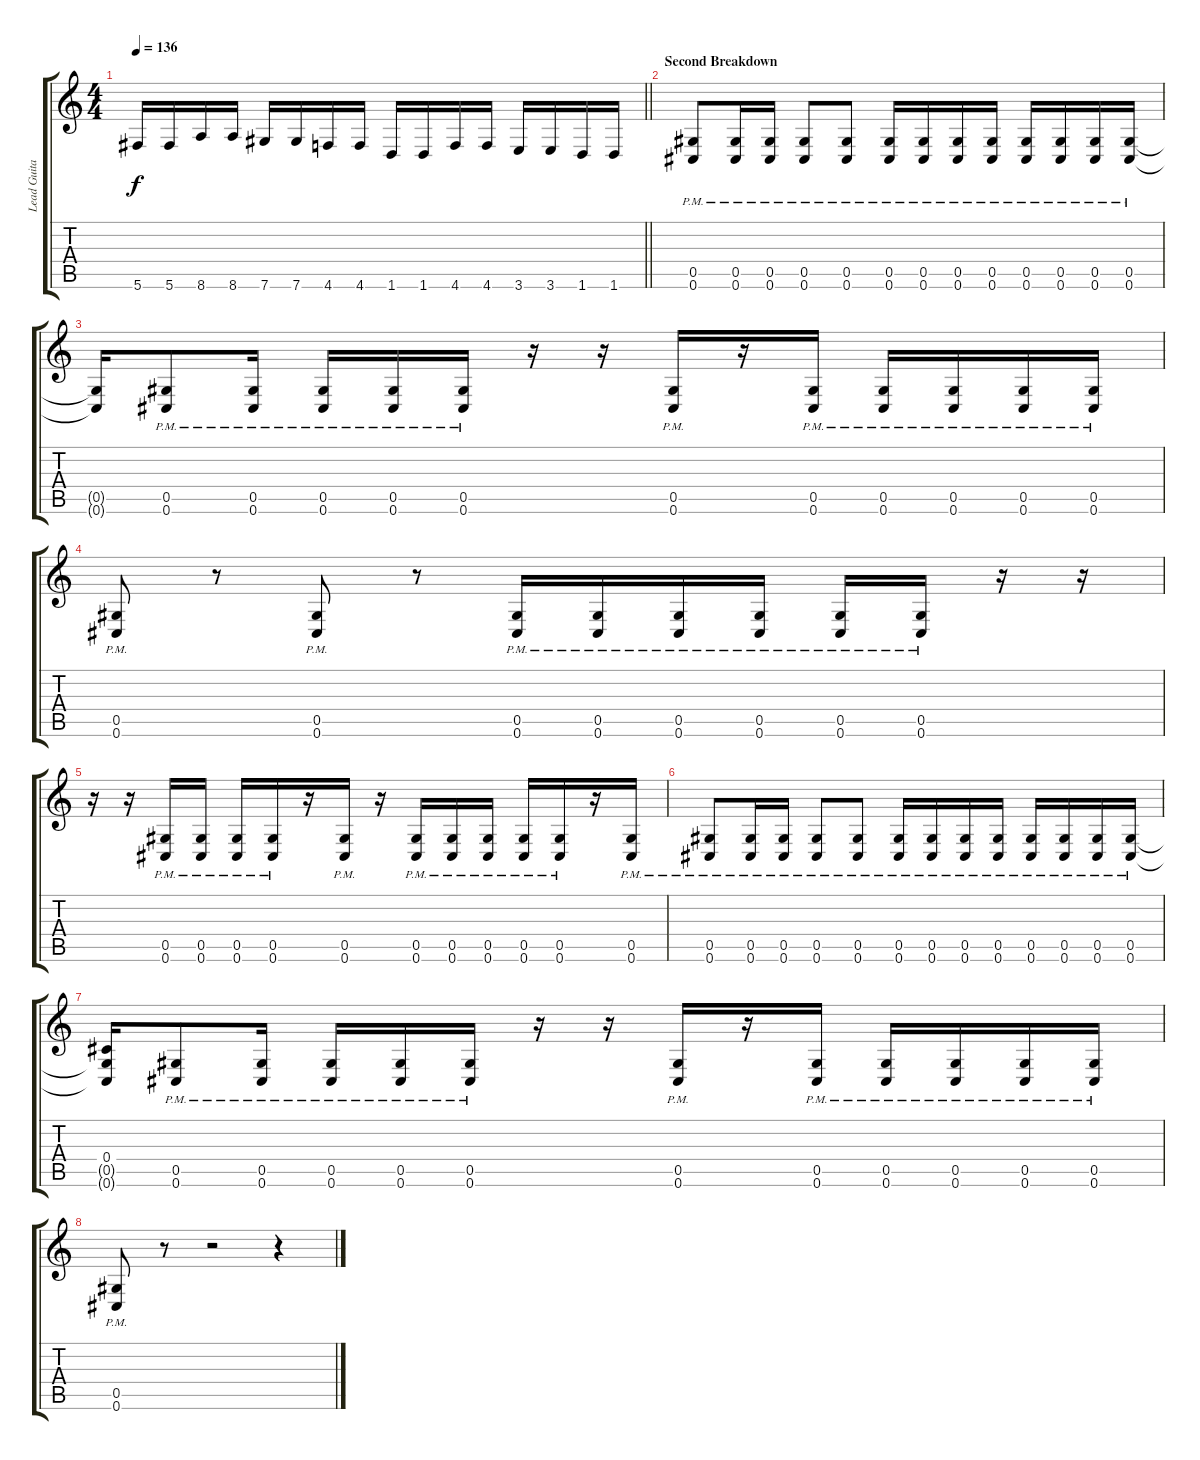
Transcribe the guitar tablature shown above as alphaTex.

\track ("Lead Guitar" "Lead Guita") {instrument distortionguitar}
\staff {score tabs}
\tuning (Eb4 Bb3 Gb3 Db3 Ab2 Db2) {hide}
\ts (4 4)
\tempo 136
\clef g2
\barLineRight lightlight
\ks c
5.6.16{dy f} 5.6.16 8.6.16 8.6.16 7.6.16 7.6.16 4.6.16 4.6.16 1.6.16 1.6.16 4.6.16 4.6.16 3.6.16 3.6.16 1.6.16 1.6.16 |
\section ("" "Second Breakdown")
(0.5{pm} 0.6{pm}).8 (0.5{pm} 0.6{pm}).16 (0.5{pm} 0.6{pm}).16 (0.5{pm} 0.6{pm}).8 (0.5{pm} 0.6{pm}).8 (0.5{pm} 0.6{pm}).16 (0.5{pm} 0.6{pm}).16 (0.5{pm} 0.6{pm}).16 (0.5{pm} 0.6{pm}).16 (0.5{pm} 0.6{pm}).16 (0.5{pm} 0.6{pm}).16 (0.5{pm} 0.6{pm}).16 (0.5{pm} 0.6{pm}).16 |
(0.5{t} 0.6{t}).16 (0.5{pm} 0.6{pm}).8 (0.5{pm} 0.6{pm}).16 (0.5{pm} 0.6{pm}).16 (0.5{pm} 0.6{pm}).16 (0.5{pm} 0.6{pm}).16 r.16 r.16 (0.5{pm} 0.6{pm}).16 r.16 (0.5{pm} 0.6{pm}).16 (0.5{pm} 0.6{pm}).16 (0.5{pm} 0.6{pm}).16 (0.5{pm} 0.6{pm}).16 (0.5{pm} 0.6{pm}).16 |
(0.5{pm} 0.6{pm}).8 r.8 (0.5{pm} 0.6{pm}).8 r.8 (0.5{pm} 0.6{pm}).16 (0.5{pm} 0.6{pm}).16 (0.5{pm} 0.6{pm}).16 (0.5{pm} 0.6{pm}).16 (0.5{pm} 0.6{pm}).16 (0.5{pm} 0.6{pm}).16 r.16 r.16 |
r.16 r.16 (0.5{pm} 0.6{pm}).16 (0.5{pm} 0.6{pm}).16 (0.5{pm} 0.6{pm}).16 (0.5{pm} 0.6{pm}).16 r.16 (0.5{pm} 0.6{pm}).16 r.16 (0.5{pm} 0.6{pm}).16 (0.5{pm} 0.6{pm}).16 (0.5{pm} 0.6{pm}).16 (0.5{pm} 0.6{pm}).16 (0.5{pm} 0.6{pm}).16 r.16 (0.5{pm} 0.6{pm}).16 |
(0.5{pm} 0.6{pm}).8 (0.5{pm} 0.6{pm}).16 (0.5{pm} 0.6{pm}).16 (0.5{pm} 0.6{pm}).8 (0.5{pm} 0.6{pm}).8 (0.5{pm} 0.6{pm}).16 (0.5{pm} 0.6{pm}).16 (0.5{pm} 0.6{pm}).16 (0.5{pm} 0.6{pm}).16 (0.5{pm} 0.6{pm}).16 (0.5{pm} 0.6{pm}).16 (0.5{pm} 0.6{pm}).16 (0.5{pm} 0.6{pm}).16 |
(0.4 0.5{t} 0.6{t}).16 (0.5{pm} 0.6{pm}).8 (0.5{pm} 0.6{pm}).16 (0.5{pm} 0.6{pm}).16 (0.5{pm} 0.6{pm}).16 (0.5{pm} 0.6{pm}).16 r.16 r.16 (0.5{pm} 0.6{pm}).16 r.16 (0.5{pm} 0.6{pm}).16 (0.5{pm} 0.6{pm}).16 (0.5{pm} 0.6{pm}).16 (0.5{pm} 0.6{pm}).16 (0.5{pm} 0.6{pm}).16 |
(0.5{pm} 0.6{pm}).8 r.8 r.2 r.4
